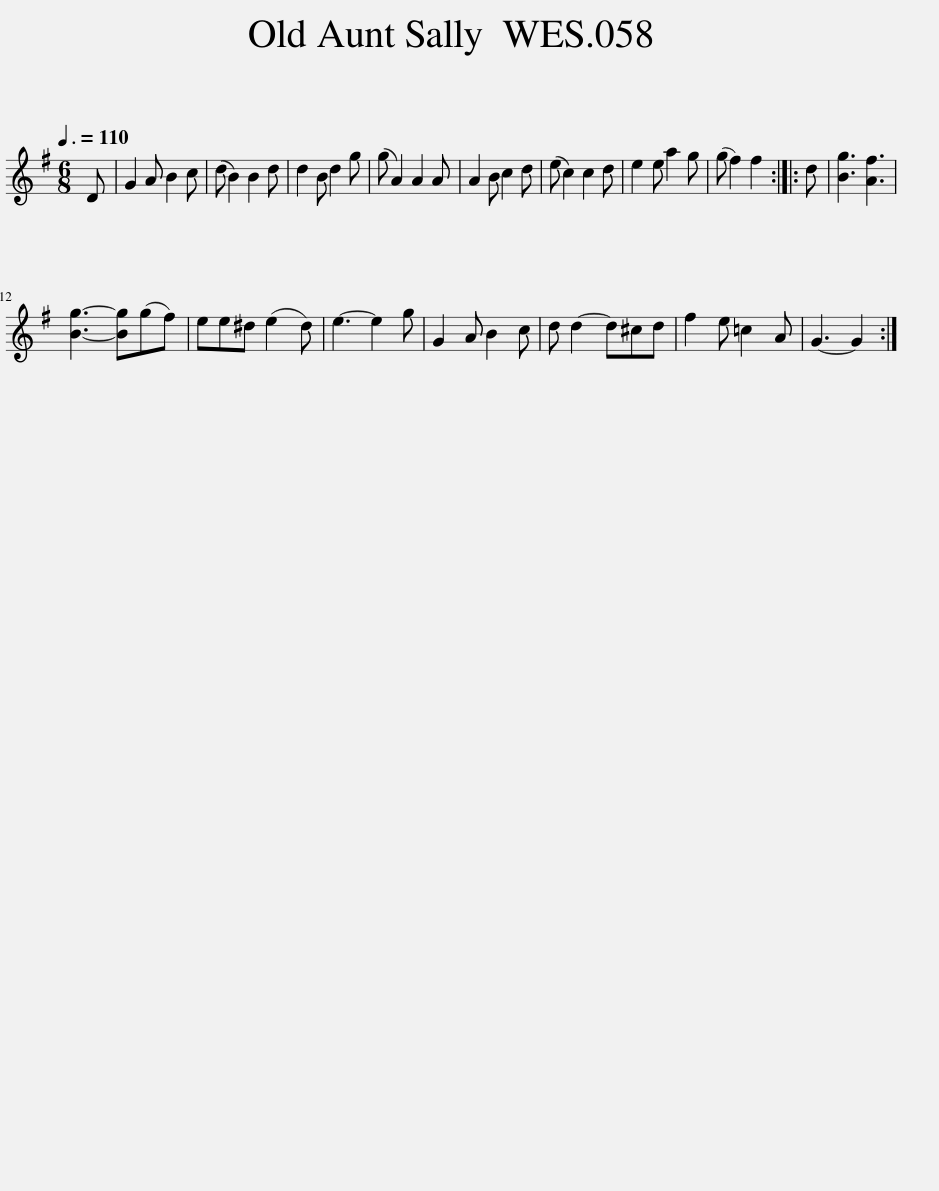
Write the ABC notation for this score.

X:1
L:1/8
Q:3/8=110
M:6/8
I:linebreak $
K:G
V:1 treble
V:1
 D | G2 A B2 c | (d B2) B2 d | d2 B d2 g | (g A2) A2 A | %5
 A2 B c2 d | (e c2) c2 d | e2 e a2 g | (g f2) f2 :: d | %10
 [Bg]3 [Af]3 |$ [Bg]3- [Bg](gf) | ee^d (e2 d) | e3- e2 g | G2 A B2 c | %15
 d d2- d^cd | f2 e =c2 A | G3- G2 :| %18
